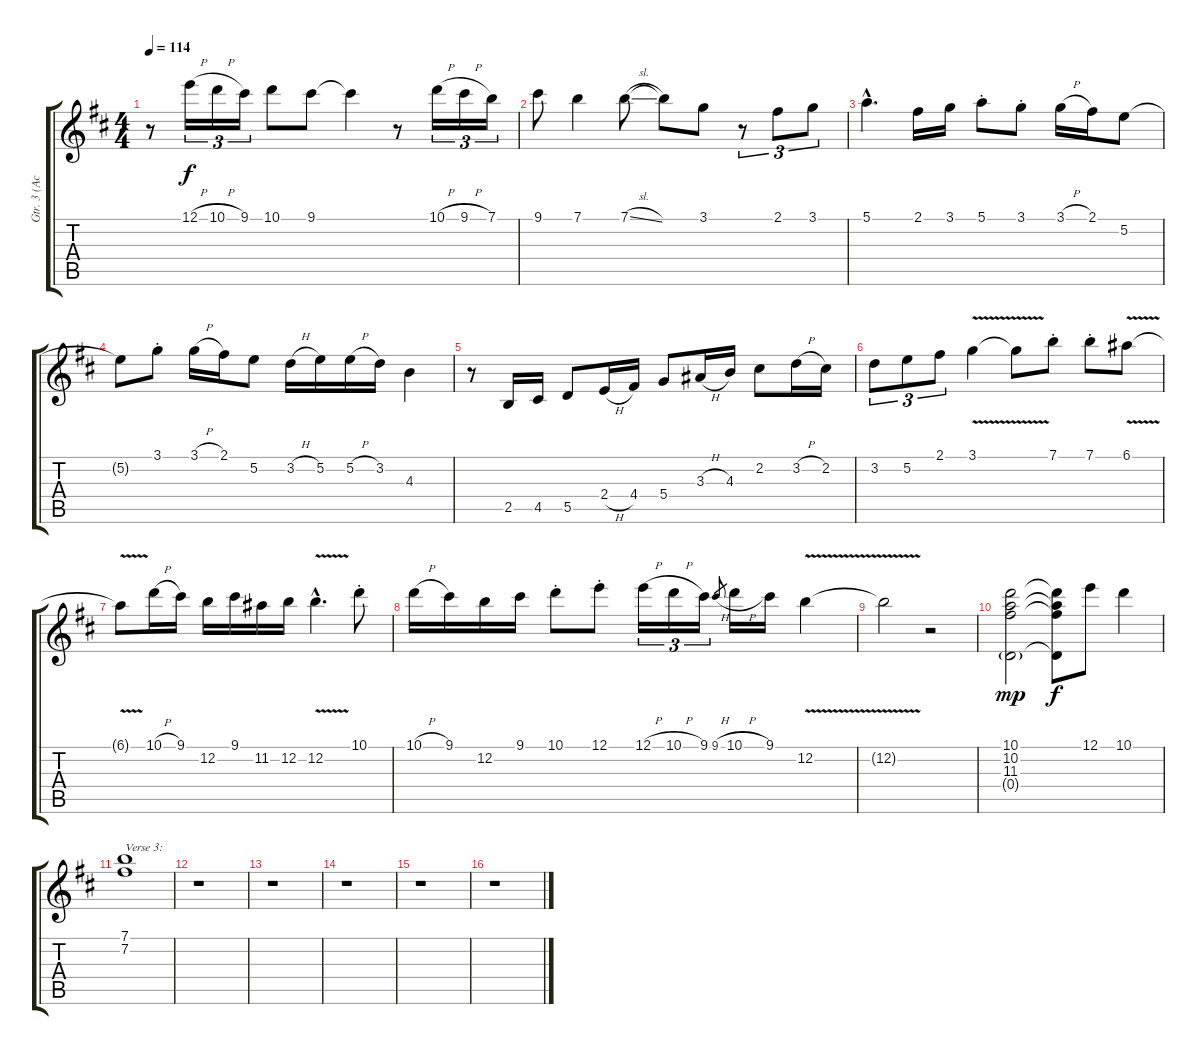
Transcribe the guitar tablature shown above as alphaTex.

\track ("Gtr. 3 (Acoustic) " "Gtr. 3 (Ac") {instrument acousticguitarsteel}
\staff {score tabs}
\tuning (E4 B3 G3 D3 A2 E2) {hide}
\ts (4 4)
\tempo 114
\clef g2
\ks bminor
r.8{dy f} 12.1{h}.16{tu (3 2)} 10.1{h}.16{tu (3 2)} 9.1.16{tu (3 2)} 10.1.8 9.1.8 9.1{t}.4 r.8 10.1{h}.16{tu (3 2)} 9.1{h}.16{tu (3 2)} 7.1.16{tu (3 2)} |
9.1.8 7.1.4 7.1{sl}.8 7.1{t}.8 3.1.8 r.8{tu (3 2)} 2.1.8{tu (3 2)} 3.1.8{tu (3 2)} |
5.1{hac}.4{d} 2.1.16 3.1.16 5.1{st}.8 3.1{st}.8 3.1{h}.16 2.1.16 5.2.8 |
5.2{t}.8 3.1{st}.8 3.1{h}.16 2.1.16 5.2.8 3.2{h}.16 5.2.16 5.2{h}.16 3.2.16 4.3.4 |
r.8 2.5.16 4.5.16 5.5.8 2.4{h}.16 4.4.16 5.4.8 3.3{h}.16 4.3.16 2.2.8 3.2{h}.16 2.2.16 |
3.2.8{tu (3 2)} 5.2.8{tu (3 2)} 2.1.8{tu (3 2)} 3.1{v}.4 3.1{t}.8 7.1{st}.8 7.1{st}.8 6.1{v}.8 |
6.1{t}.8 10.1{h}.16 9.1.16 12.2.16 9.1.16 11.2.16 12.2.16 12.2{v hac}.4{d} 10.1{st}.8 |
10.1{h}.16 9.1.16 12.2.16 9.1.16 10.1{st}.8 12.1{st}.8 12.1{h}.16{tu (3 2)} 10.1{h}.16{tu (3 2)} 9.1.16{tu (3 2)} 9.1{h}.8{gr} 10.1{h}.16 9.1.16 12.2{v}.4 |
12.2{t}.2 r.2 |
(10.1 10.2 11.3 0.4{g}).2{dy mp} (10.1{t} 10.2{t} 11.3{t} 0.4{t}).8{dy f} 12.1.8 10.1.4 |
(7.1 7.2).1{txt "Verse 3:"} |
r.1 |
r.1 |
r.1 |
r.1 |
r.1
